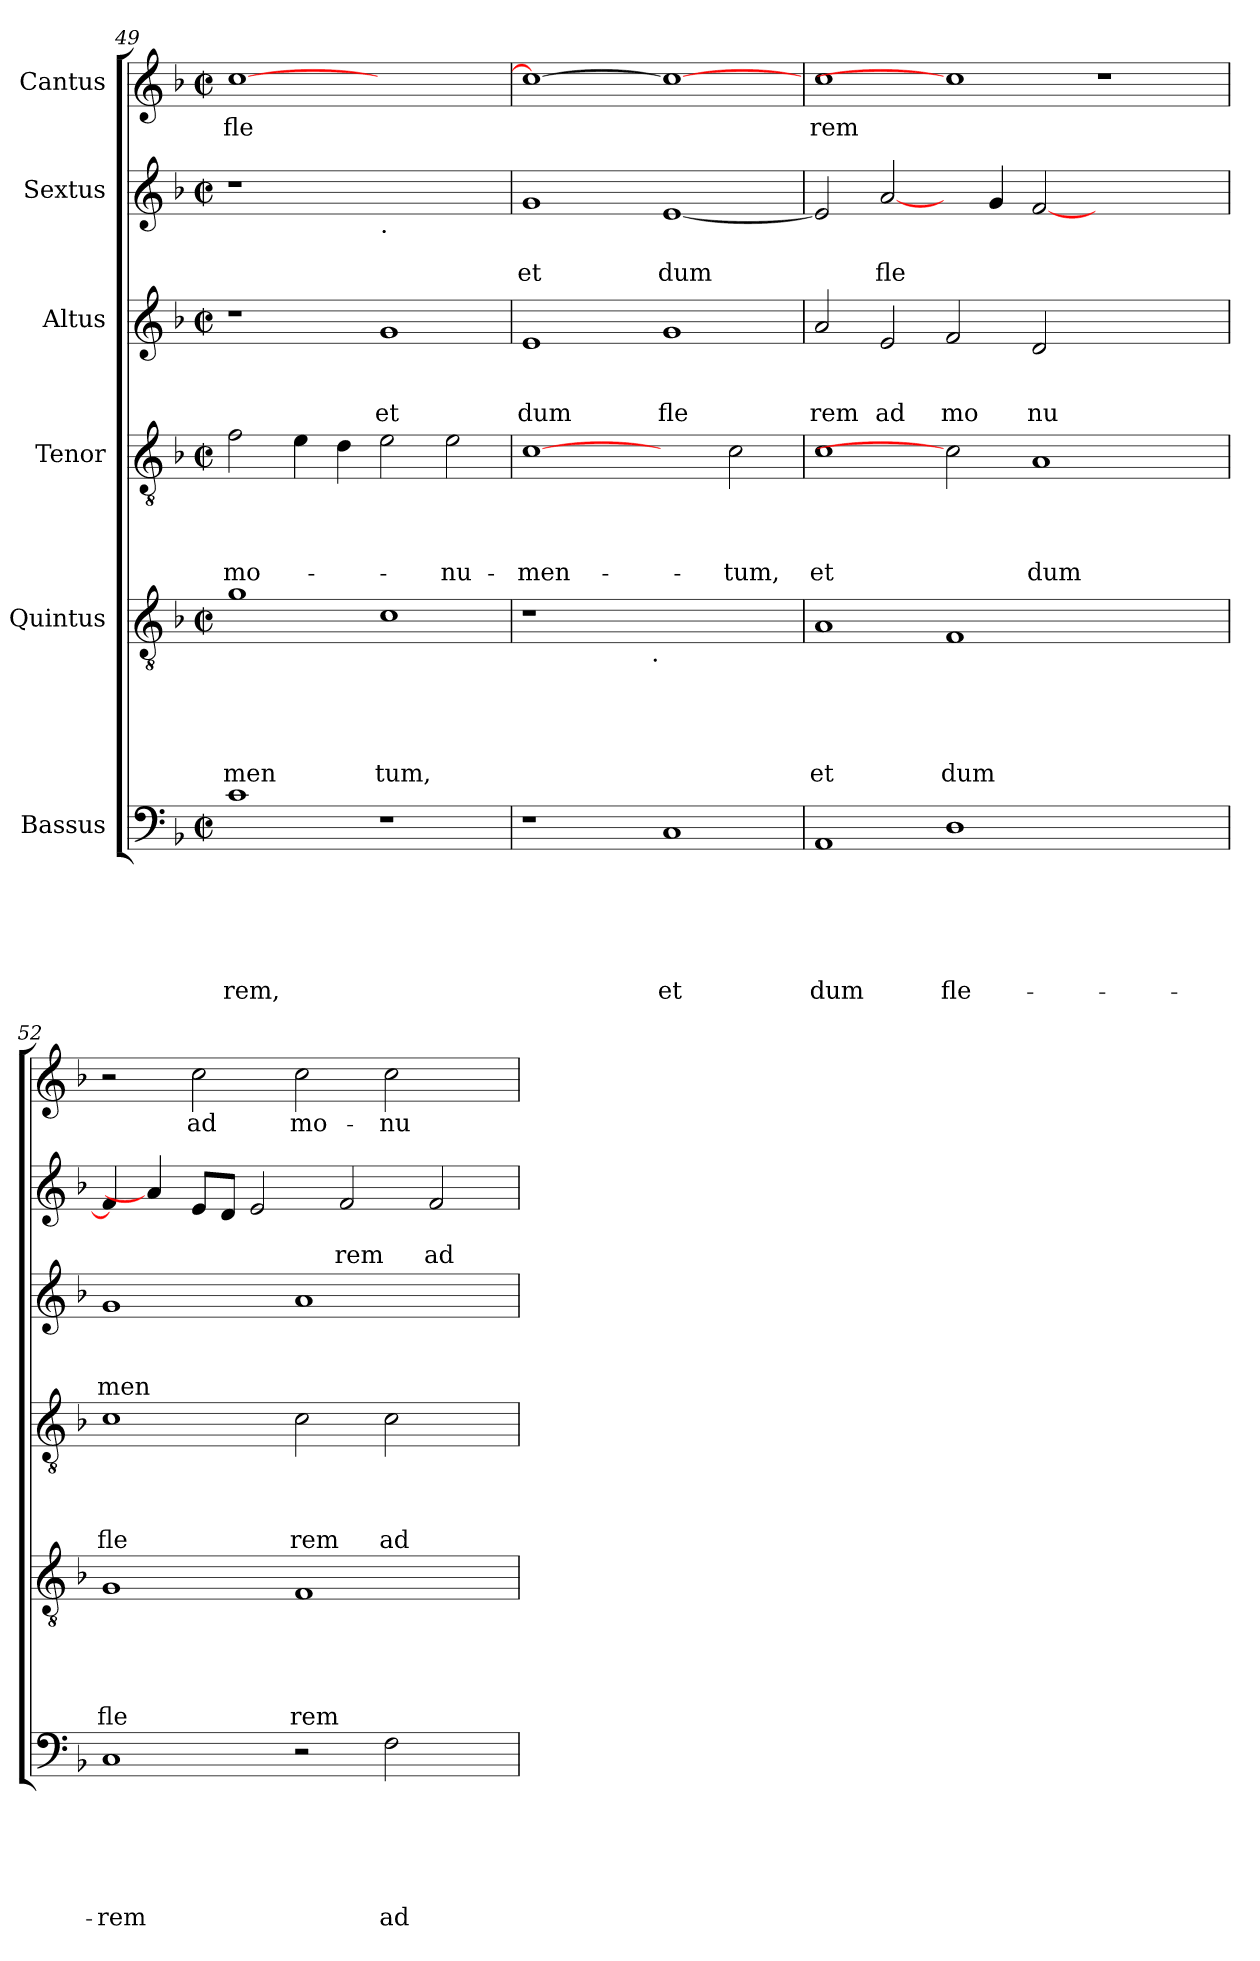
**kern	**text	**text	**text	**text	**text	**text	**kern	**text	**text	**text	**text	**text	**kern	**text	**text	**text	**text	**kern	**text	**text	**text	**kern	**text	**text	**kern	**text
*part6	*part6	*part6	*part6	*part6	*part6	*part6	*part5	*part5	*part5	*part5	*part5	*part5	*part4	*part4	*part4	*part4	*part4	*part3	*part3	*part3	*part3	*part2	*part2	*part2	*part1	*part1
*staff6	*staff6	*staff6	*staff6	*staff6	*staff6	*staff6	*staff5	*staff5	*staff5	*staff5	*staff5	*staff5	*staff4	*staff4	*staff4	*staff4	*staff4	*staff3	*staff3	*staff3	*staff3	*staff2	*staff2	*staff2	*staff1	*staff1
*I"Bassus	*	*	*	*	*	*	*I"Quintus	*	*	*	*	*	*I"Tenor	*	*	*	*	*I"Altus	*	*	*	*I"Sextus	*	*	*I"Cantus	*
*clefF4	*	*	*	*	*	*	*clefGv2	*	*	*	*	*	*clefGv2	*	*	*	*	*clefG2	*	*	*	*clefG2	*	*	*clefG2	*
*k[b-]	*	*	*	*	*	*	*k[b-]	*	*	*	*	*	*k[b-]	*	*	*	*	*k[b-]	*	*	*	*k[b-]	*	*	*k[b-]	*
*F:	*	*	*	*	*	*	*F:	*	*	*	*	*	*F:	*	*	*	*	*F:	*	*	*	*F:	*	*	*F:	*
*M2/2	*	*	*	*	*	*	*M2/2	*	*	*	*	*	*M2/2	*	*	*	*	*M2/2	*	*	*	*M2/2	*	*	*M2/2	*
*met(c|)	*	*	*	*	*	*	*met(c|)	*	*	*	*	*	*met(c|)	*	*	*	*	*met(c|)	*	*	*	*met(c|)	*	*	*met(c|)	*
=49	=49	=49	=49	=49	=49	=49	=49	=49	=49	=49	=49	=49	=49	=49	=49	=49	=49	=49	=49	=49	=49	=49	=49	=49	=49	=49
!	!	!	!	!	!	!LO:LY:b	!	!	!	!	!	!LO:LY:b	!	!	!	!	!LO:LY:b	!	!	!	!	!	!	!	!	!LO:LY:b
1c	.	.	.	.	.	-rem,	1g	.	.	.	.	men	2f\	.	.	.	mo-	1r	.	.	.	1r	.	.	[>1cc	fle
.	.	.	.	.	.	.	.	.	.	.	.	.	4e\	.	.	.	.	.	.	.	.	.	.	.	.	.
.	.	.	.	.	.	.	.	.	.	.	.	.	4d\	.	.	.	.	.	.	.	.	.	.	.	.	.
!	!	!	!	!	!	!	!	!	!	!	!	!	!	!	!	!	!	!	!	!	!	!LO:TX:b:t=.	!	!	!	!
!	!	!	!	!	!	!	!	!	!	!	!	!LO:LY:b	!	!	!	!	!	!	!	!	!LO:LY:b	!	!	!	!	!
1r	.	.	.	.	.	.	1c	.	.	.	.	tum,	2e\	.	.	.	.	1g	.	.	et	1ryy	.	.	1ryy	.
!	!	!	!	!	!	!	!	!	!	!	!	!	!	!	!	!	!LO:LY:b	!	!	!	!	!	!	!	!	!
.	.	.	.	.	.	.	.	.	.	.	.	.	2e\	.	.	.	-nu-	.	.	.	.	.	.	.	.	.
=50	=50	=50	=50	=50	=50	=50	=50	=50	=50	=50	=50	=50	=50	=50	=50	=50	=50	=50	=50	=50	=50	=50	=50	=50	=50	=50
!	!	!	!	!	!	!	!	!	!	!	!	!	!	!	!	!	!LO:LY:b	!	!	!	!LO:LY:b	!	!	!LO:LY:b	!	!
*	*	*	*	*	*	*	*^	*	*	*	*	*	*	*	*	*	*	*	*	*	*	*	*	*	*	*
1r	.	.	.	.	.	.	1r	2ryy	.	.	.	.	.	[1c	.	.	.	-men-	1e	.	.	dum	1g	.	et	1cc_	.
.	.	.	.	.	.	.	.	4...ryy	.	.	.	.	.	.	.	.	.	.	.	.	.	.	.	.	.	.	.
!	!	!	!	!	!	!	!	!LO:TX:b:t=.	!	!	!	!	!	!	!	!	!	!	!	!	!	!	!	!	!	!	!
.	.	.	.	.	.	.	.	1ryy	.	.	.	.	.	.	.	.	.	.	.	.	.	.	.	.	.	.	.
!	!	!	!	!	!	!LO:LY:b	!	!	!	!	!	!	!	!	!	!	!	!	!	!	!	!LO:LY:b	!	!	!LO:LY:b	!	!
1C	.	.	.	.	.	et	1ryy	.	.	.	.	.	.	2ryy	.	.	.	.	1g	.	.	fle	[<1e	.	dum	1cc_	.
!	!	!	!	!	!	!	!	!	!	!	!	!	!	!	!	!	!	!LO:LY:b	!	!	!	!	!	!	!	!	!
.	.	.	.	.	.	.	.	.	.	.	.	.	.	2c\	.	.	.	-tum,	.	.	.	.	.	.	.	.	.
.	.	.	.	.	.	.	.	32ryy	.	.	.	.	.	.	.	.	.	.	.	.	.	.	.	.	.	.	.
=51	=51	=51	=51	=51	=51	=51	=51	=51	=51	=51	=51	=51	=51	=51	=51	=51	=51	=51	=51	=51	=51	=51	=51	=51	=51	=51	=51
!	!	!	!	!	!	!LO:LY:b	!	!	!	!	!	!	!LO:LY:b	!	!	!	!	!LO:LY:b	!	!	!	!LO:LY:b	!	!	!	!	!LO:LY:b
*	*	*	*	*	*	*	*v	*v	*	*	*	*	*	*	*	*	*	*	*	*	*	*	*	*	*	*	*
1AA	.	.	.	.	.	dum	1A	.	.	.	.	et	1c	.	.	.	et	2a/	.	.	rem	2e/]	.	.	1cc	rem
!	!	!	!	!	!	!	!	!	!	!	!	!	!	!	!	!	!	!	!	!	!LO:LY:b	!	!	!LO:LY:b	!	!
.	.	.	.	.	.	.	.	.	.	.	.	.	.	.	.	.	.	2e/	.	.	ad	[2a/	.	fle	.	.
!	!	!	!	!	!	!LO:LY:b	!	!	!	!	!	!LO:LY:b	!	!	!	!	!	!	!	!	!LO:LY:b	!	!	!	!	!
1D	.	.	.	.	.	fle-	1F	.	.	.	.	dum	2c]	.	.	.	.	2f/	.	.	mo	4ryy	.	.	1cc]	.
.	.	.	.	.	.	.	.	.	.	.	.	.	.	.	.	.	.	.	.	.	.	4g/	.	.	.	.
!	!	!	!	!	!	!	!	!	!	!	!	!	!	!	!	!	!LO:LY:b	!	!	!	!LO:LY:b	!	!	!	!	!
.	.	.	.	.	.	.	.	.	.	.	.	.	1A	.	.	.	dum	2d/	.	.	nu	[>2f/	.	.	.	.
1ryy	.	.	.	.	.	.	1ryy	.	.	.	.	.	.	.	.	.	.	1ryy	.	.	.	1ryy	.	.	1r	.
.	.	.	.	.	.	.	.	.	.	.	.	.	2ryy	.	.	.	.	.	.	.	.	.	.	.	.	.
!!LO:PB:g=z
=52	=52	=52	=52	=52	=52	=52	=52	=52	=52	=52	=52	=52	=52	=52	=52	=52	=52	=52	=52	=52	=52	=52	=52	=52	=52	=52
!	!	!	!	!	!	!LO:LY:b	!	!	!	!	!	!LO:LY:b	!	!	!	!	!LO:LY:b	!	!	!	!LO:LY:b	!	!	!	!	!
1C	.	.	.	.	.	-rem	1G	.	.	.	.	fle	1c	.	.	.	fle	1g	.	.	men	4f/]	.	.	2r	.
.	.	.	.	.	.	.	.	.	.	.	.	.	.	.	.	.	.	.	.	.	.	4a/]	.	.	.	.
!	!	!	!	!	!	!	!	!	!	!	!	!	!	!	!	!	!	!	!	!	!	!	!	!	!	!LO:LY:b
.	.	.	.	.	.	.	.	.	.	.	.	.	.	.	.	.	.	.	.	.	.	8e/L	.	.	2cc\	ad
.	.	.	.	.	.	.	.	.	.	.	.	.	.	.	.	.	.	.	.	.	.	8d/J	.	.	.	.
.	.	.	.	.	.	.	.	.	.	.	.	.	.	.	.	.	.	.	.	.	.	2e/	.	.	.	.
!	!	!	!	!	!	!	!	!	!	!	!	!LO:LY:b	!	!	!	!	!LO:LY:b	!	!	!	!	!	!	!	!	!LO:LY:b
2r	.	.	.	.	.	.	1F	.	.	.	.	rem	2c\	.	.	.	rem	1a	.	.	.	.	.	.	2cc\	mo-
!	!	!	!	!	!	!	!	!	!	!	!	!	!	!	!	!	!	!	!	!	!	!	!	!LO:LY:b	!	!
.	.	.	.	.	.	.	.	.	.	.	.	.	.	.	.	.	.	.	.	.	.	2f/	.	rem	.	.
!	!	!	!	!	!	!LO:LY:b	!	!	!	!	!	!	!	!	!	!	!LO:LY:b	!	!	!	!	!	!	!	!	!LO:LY:b
2F\	.	.	.	.	.	ad	.	.	.	.	.	.	2c\	.	.	.	ad	.	.	.	.	.	.	.	2cc\	-nu-
!	!	!	!	!	!	!	!	!	!	!	!	!	!	!	!	!	!	!	!	!	!	!	!	!LO:LY:b	!	!
.	.	.	.	.	.	.	.	.	.	.	.	.	.	.	.	.	.	.	.	.	.	2f/	.	ad	.	.
4ryy	.	.	.	.	.	.	4ryy	.	.	.	.	.	4ryy	.	.	.	.	4ryy	.	.	.	.	.	.	4ryy	.
=	=	=	=	=	=	=	=	=	=	=	=	=	=	=	=	=	=	=	=	=	=	=	=	=	=	=
*-	*-	*-	*-	*-	*-	*-	*-	*-	*-	*-	*-	*-	*-	*-	*-	*-	*-	*-	*-	*-	*-	*-	*-	*-	*-	*-
